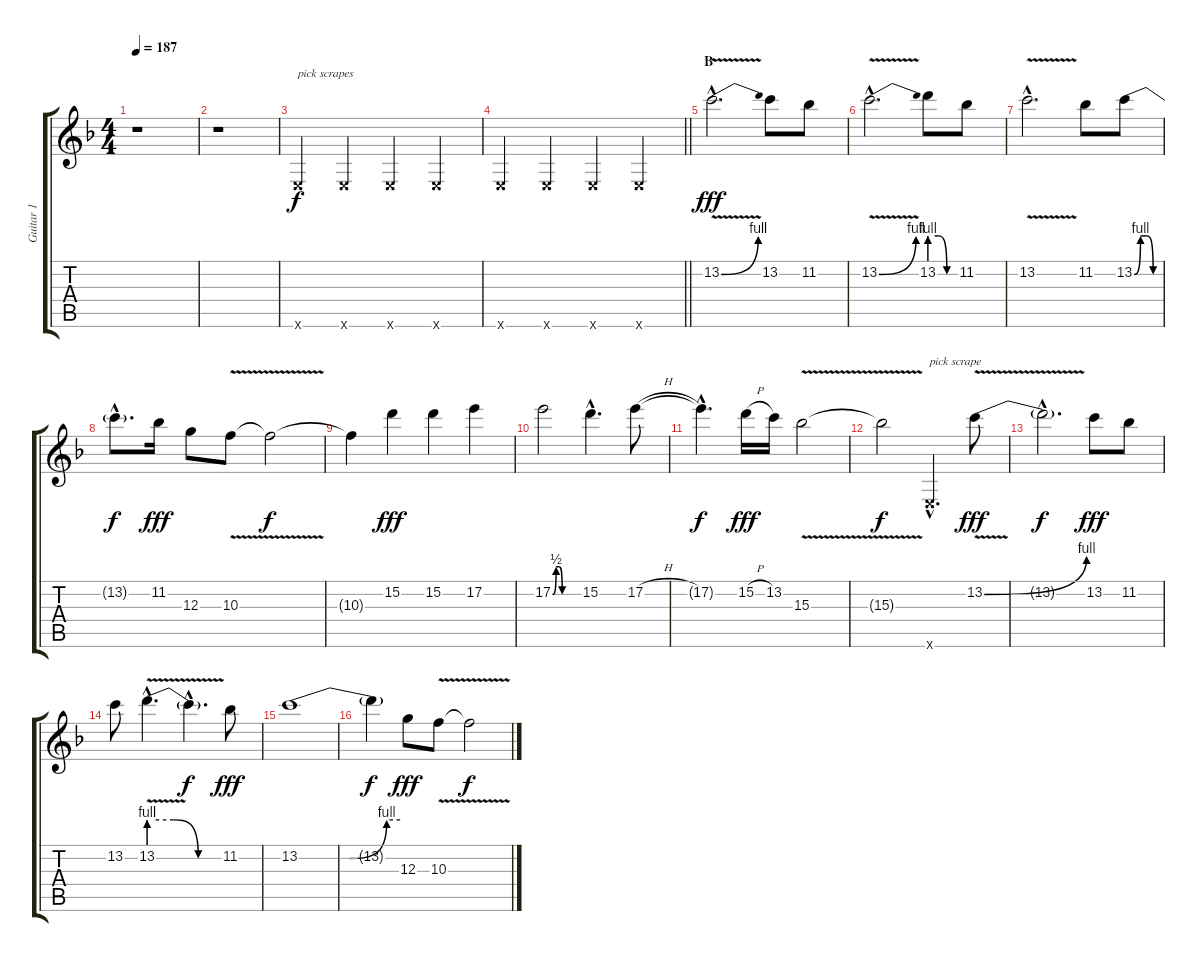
\track ("Guitar 1" "Guitar 1") {instrument distortionguitar}
\staff {score tabs}
\tuning (E4 B3 G3 D3 A2 E2) {hide}
\ts (4 4)
\tempo 187
\clef g2
\ks f
r.1{dy fff} |
r.1 |
0.6{x}.4{txt "pick scrapes" dy f} 0.6{x}.4 0.6{x}.4 0.6{x}.4 |
\barLineRight lightlight
0.6{x}.4 0.6{x}.4 0.6{x}.4 0.6{x}.4 |
\section ("" "B")
13.2{be (bend 0 0 60 4) v hac}.2{d dy fff} 13.2.8 11.2.8 |
13.2{be (bend 0 0 60 4) v hac}.2{d} 13.2{be (custom 0 4 20 4 40 0 60 0)}.8 11.2.8 |
13.2{v hac}.2{d} 11.2.8 13.2{be (custom 0 0 15 4 30 4 45 0 60 0)}.8 |
13.2{hac t}.8{d dy f} 11.2.16{dy fff} 12.3.8 10.3{v}.8 10.3{t}.2{dy f} |
10.3{t}.4 15.2.4{dy fff} 15.2.4 17.2.4 |
17.2{be (custom 0 0 8 2 15 2 22 0 45 0 60 0)}.2 15.2{hac}.4{d} 17.2{h}.8 |
17.2{hac t}.4{d dy f} 15.2{h}.16{dy fff} 13.2.16 15.3{v}.2 |
15.3{t}.2{dy f} 0.6{hac x}.4{d txt "pick scrape"} 13.2{be (bend 0 0 60 4) v}.8{dy fff} |
13.2{hac t}.2{d dy f} 13.2.8{dy fff} 11.2.8 |
13.2.8 13.2{be (custom 0 4 20 4 40 0 60 0) v hac}.4{d} 13.2{hac t}.4{d dy f} 11.2.8{dy fff} |
13.2{be (custom 0 0 30 0 52 4 60 4)}.1 |
13.2{t}.4{dy f} 12.3.8{dy fff} 10.3{v}.8 10.3{t}.2{dy f}
